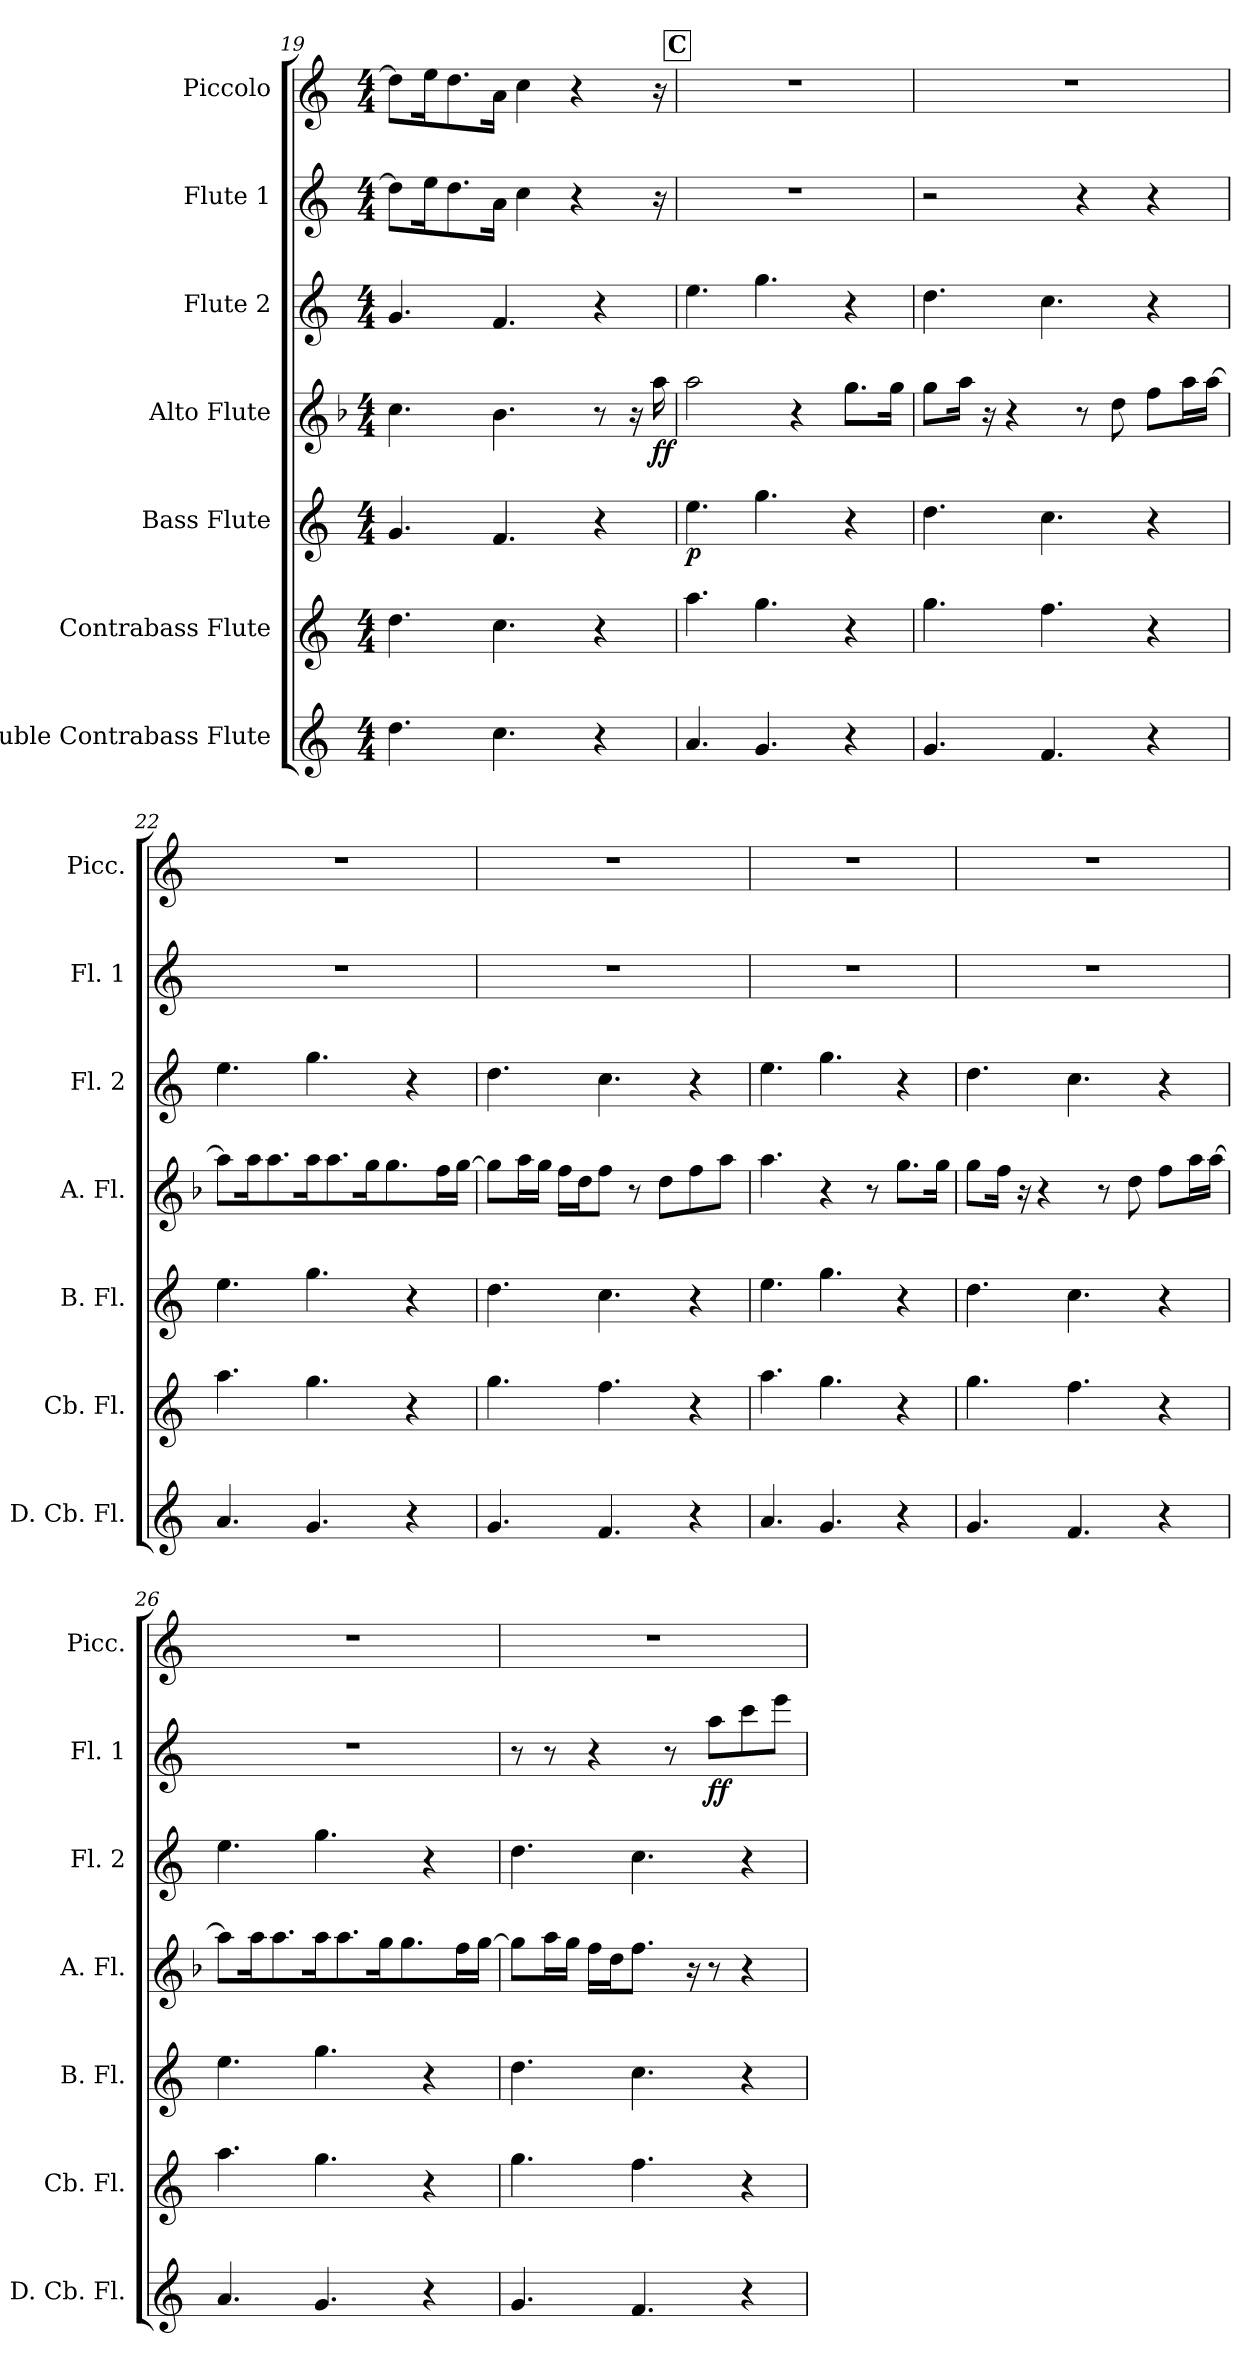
**kern	**kern	**kern	**dynam	**kern	**dynam	**kern	**kern	**dynam	**kern
*part7	*part6	*part5	*part5	*part4	*part4	*part3	*part2	*part2	*part1
*staff7	*staff6	*staff5	*staff5	*staff4	*staff4	*staff3	*staff2	*staff2	*staff1
*I"Double Contrabass Flute	*I"Contrabass Flute	*I"Bass Flute	*	*I"Alto Flute	*	*I"Flute 2	*I"Flute 1	*	*I"Piccolo
*I'D. Cb. Fl.	*I'Cb. Fl.	*I'B. Fl.	*	*I'A. Fl.	*	*I'Fl. 2	*I'Fl. 1	*	*I'Picc.
*clefG2	*clefG2	*clefG2	*	*clefG2	*	*clefG2	*clefG2	*	*clefG2
*ITrd21c36	*ITrd14c24	*ITrd7c12	*	*ITrd3c5	*	*	*	*	*ITrd-7c-12
*k[]	*k[]	*k[]	*	*k[]	*	*k[]	*k[]	*	*k[]
*M4/4	*M4/4	*M4/4	*	*M4/4	*	*M4/4	*M4/4	*	*M4/4
=19	=19	=19	=19	=19	=19	=19	=19	=19	=19
4.DD\	4.D\	4.G/	.	4.g\	.	4.g/	8dd\L]	.	8ddd\L]
.	.	.	.	.	.	.	16ee\K	.	16eee\K
.	.	.	.	.	.	.	8.dd\	.	8.ddd\
4.CC\	4.C\	4.F/	.	4.f\	.	4.f/	16a\Jk	.	16aa\Jk
.	.	.	.	.	.	.	4cc\	.	4ccc\
.	.	.	.	.	.	.	4r	.	4r
4r	4r	4r	.	8r	.	4r	.	.	.
.	.	.	.	16r	.	.	.	.	.
!	!	!	!	!	!LO:DY:b	!	!	!	!
.	.	.	.	16ee\	ff	.	16r	.	16r
!!LO:REH:place=s1:a:B:fs=14:t=C
=20	=20	=20	=20	=20	=20	=20	=20	=20	=20
!	!	!	!LO:DY:b	!	!	!	!	!	!
4.AAA/	4.A\	4.e\	p	2ee\	.	4.ee\	1r	.	1r
4.GGG/	4.G\	4.g\	.	.	.	4.gg\	.	.	.
.	.	.	.	4r	.	.	.	.	.
4r	4r	4r	.	8.dd\L	.	4r	.	.	.
.	.	.	.	16dd\Jk	.	.	.	.	.
!!LO:PB:g=z
=21	=21	=21	=21	=21	=21	=21	=21	=21	=21
4.GGG/	4.G\	4.d\	.	8dd\L	.	4.dd\	2r	.	1r
.	.	.	.	16ee\Jk	.	.	.	.	.
.	.	.	.	16r	.	.	.	.	.
.	.	.	.	4r	.	.	.	.	.
4.FFF/	4.F\	4.c\	.	.	.	4.cc\	.	.	.
.	.	.	.	8r	.	.	4r	.	.
.	.	.	.	8a\	.	.	.	.	.
4r	4r	4r	.	8cc\L	.	4r	4r	.	.
.	.	.	.	16ee\L	.	.	.	.	.
.	.	.	.	[16ee\JJ	.	.	.	.	.
=22	=22	=22	=22	=22	=22	=22	=22	=22	=22
4.AAA/	4.A\	4.e\	.	8ee\L]	.	4.ee\	1r	.	1r
.	.	.	.	16ee\K	.	.	.	.	.
.	.	.	.	8.ee\	.	.	.	.	.
4.GGG/	4.G\	4.g\	.	16ee\K	.	4.gg\	.	.	.
.	.	.	.	8.ee\	.	.	.	.	.
.	.	.	.	16dd\K	.	.	.	.	.
.	.	.	.	8.dd\	.	.	.	.	.
4r	4r	4r	.	.	.	4r	.	.	.
.	.	.	.	16cc\L	.	.	.	.	.
.	.	.	.	[16dd\JJ	.	.	.	.	.
=23	=23	=23	=23	=23	=23	=23	=23	=23	=23
4.GGG/	4.G\	4.d\	.	8dd\L]	.	4.dd\	1r	.	1r
.	.	.	.	16ee\L	.	.	.	.	.
.	.	.	.	16dd\JJ	.	.	.	.	.
.	.	.	.	16cc\LL	.	.	.	.	.
.	.	.	.	16a\J	.	.	.	.	.
4.FFF/	4.F\	4.c\	.	8cc\J	.	4.cc\	.	.	.
.	.	.	.	8r	.	.	.	.	.
.	.	.	.	8a\L	.	.	.	.	.
4r	4r	4r	.	8cc\	.	4r	.	.	.
.	.	.	.	8ee\J	.	.	.	.	.
=24	=24	=24	=24	=24	=24	=24	=24	=24	=24
4.AAA/	4.A\	4.e\	.	4.ee\	.	4.ee\	1r	.	1r
4.GGG/	4.G\	4.g\	.	4r	.	4.gg\	.	.	.
.	.	.	.	8r	.	.	.	.	.
4r	4r	4r	.	8.dd\L	.	4r	.	.	.
.	.	.	.	16dd\Jk	.	.	.	.	.
!!LO:PB:g=z
=25	=25	=25	=25	=25	=25	=25	=25	=25	=25
4.GGG/	4.G\	4.d\	.	8dd\L	.	4.dd\	1r	.	1r
.	.	.	.	16cc\Jk	.	.	.	.	.
.	.	.	.	16r	.	.	.	.	.
.	.	.	.	4r	.	.	.	.	.
4.FFF/	4.F\	4.c\	.	.	.	4.cc\	.	.	.
.	.	.	.	8r	.	.	.	.	.
.	.	.	.	8a\	.	.	.	.	.
4r	4r	4r	.	8cc\L	.	4r	.	.	.
.	.	.	.	16ee\L	.	.	.	.	.
.	.	.	.	[16ee\JJ	.	.	.	.	.
=26	=26	=26	=26	=26	=26	=26	=26	=26	=26
4.AAA/	4.A\	4.e\	.	8ee\L]	.	4.ee\	1r	.	1r
.	.	.	.	16ee\K	.	.	.	.	.
.	.	.	.	8.ee\	.	.	.	.	.
4.GGG/	4.G\	4.g\	.	16ee\K	.	4.gg\	.	.	.
.	.	.	.	8.ee\	.	.	.	.	.
.	.	.	.	16dd\K	.	.	.	.	.
.	.	.	.	8.dd\	.	.	.	.	.
4r	4r	4r	.	.	.	4r	.	.	.
.	.	.	.	16cc\L	.	.	.	.	.
.	.	.	.	[16dd\JJ	.	.	.	.	.
=27	=27	=27	=27	=27	=27	=27	=27	=27	=27
4.GGG/	4.G\	4.d\	.	8dd\L]	.	4.dd\	8r	.	1r
.	.	.	.	16ee\L	.	.	8r	.	.
.	.	.	.	16dd\JJ	.	.	.	.	.
.	.	.	.	16cc\LL	.	.	4r	.	.
.	.	.	.	16a\J	.	.	.	.	.
4.FFF/	4.F\	4.c\	.	8.cc\J	.	4.cc\	.	.	.
.	.	.	.	.	.	.	8r	.	.
.	.	.	.	16r	.	.	.	.	.
!	!	!	!	!	!	!	!	!LO:DY:b	!
.	.	.	.	8r	.	.	8aa\L	ff	.
4r	4r	4r	.	4r	.	4r	8ccc\	.	.
.	.	.	.	.	.	.	8eee\J	.	.
=	=	=	=	=	=	=	=	=	=
*-	*-	*-	*-	*-	*-	*-	*-	*-	*-
